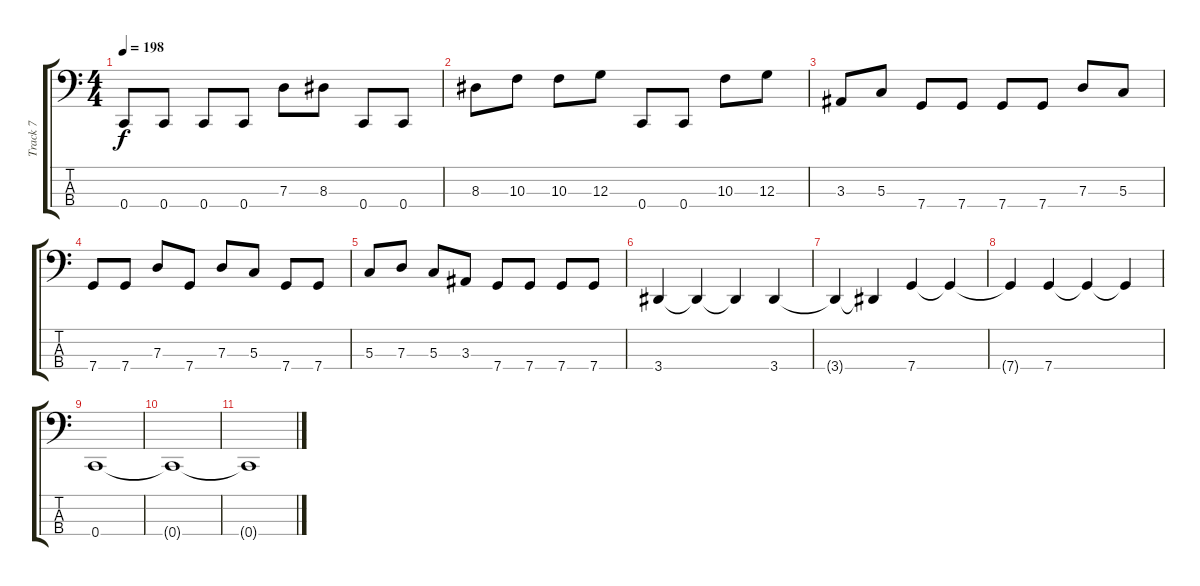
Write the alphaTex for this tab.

\track ("Track 7" "Track 7") {instrument electricbasspick}
\staff {score tabs}
\tuning (F2 C2 G1 C1) {hide}
\ts (4 4)
\tempo 198
\clef f4
\ks c
0.4.8{dy f} 0.4.8 0.4.8 0.4.8 7.3.8 8.3.8 0.4.8 0.4.8 |
8.3.8 10.3.8 10.3.8 12.3.8 0.4.8 0.4.8 10.3.8 12.3.8 |
3.3.8 5.3.8 7.4.8 7.4.8 7.4.8 7.4.8 7.3.8 5.3.8 |
7.4.8 7.4.8 7.3.8 7.4.8 7.3.8 5.3.8 7.4.8 7.4.8 |
5.3.8 7.3.8 5.3.8 3.3.8 7.4.8 7.4.8 7.4.8 7.4.8 |
3.4.4 3.4{t}.4 3.4{t}.4 3.4.4 |
3.4{t}.4 3.4{t}.4 7.4.4 7.4{t}.4 |
7.4{t}.4 7.4.4 7.4{t}.4 7.4{t}.4 |
0.4.1 |
0.4{t}.1 |
0.4{t}.1
